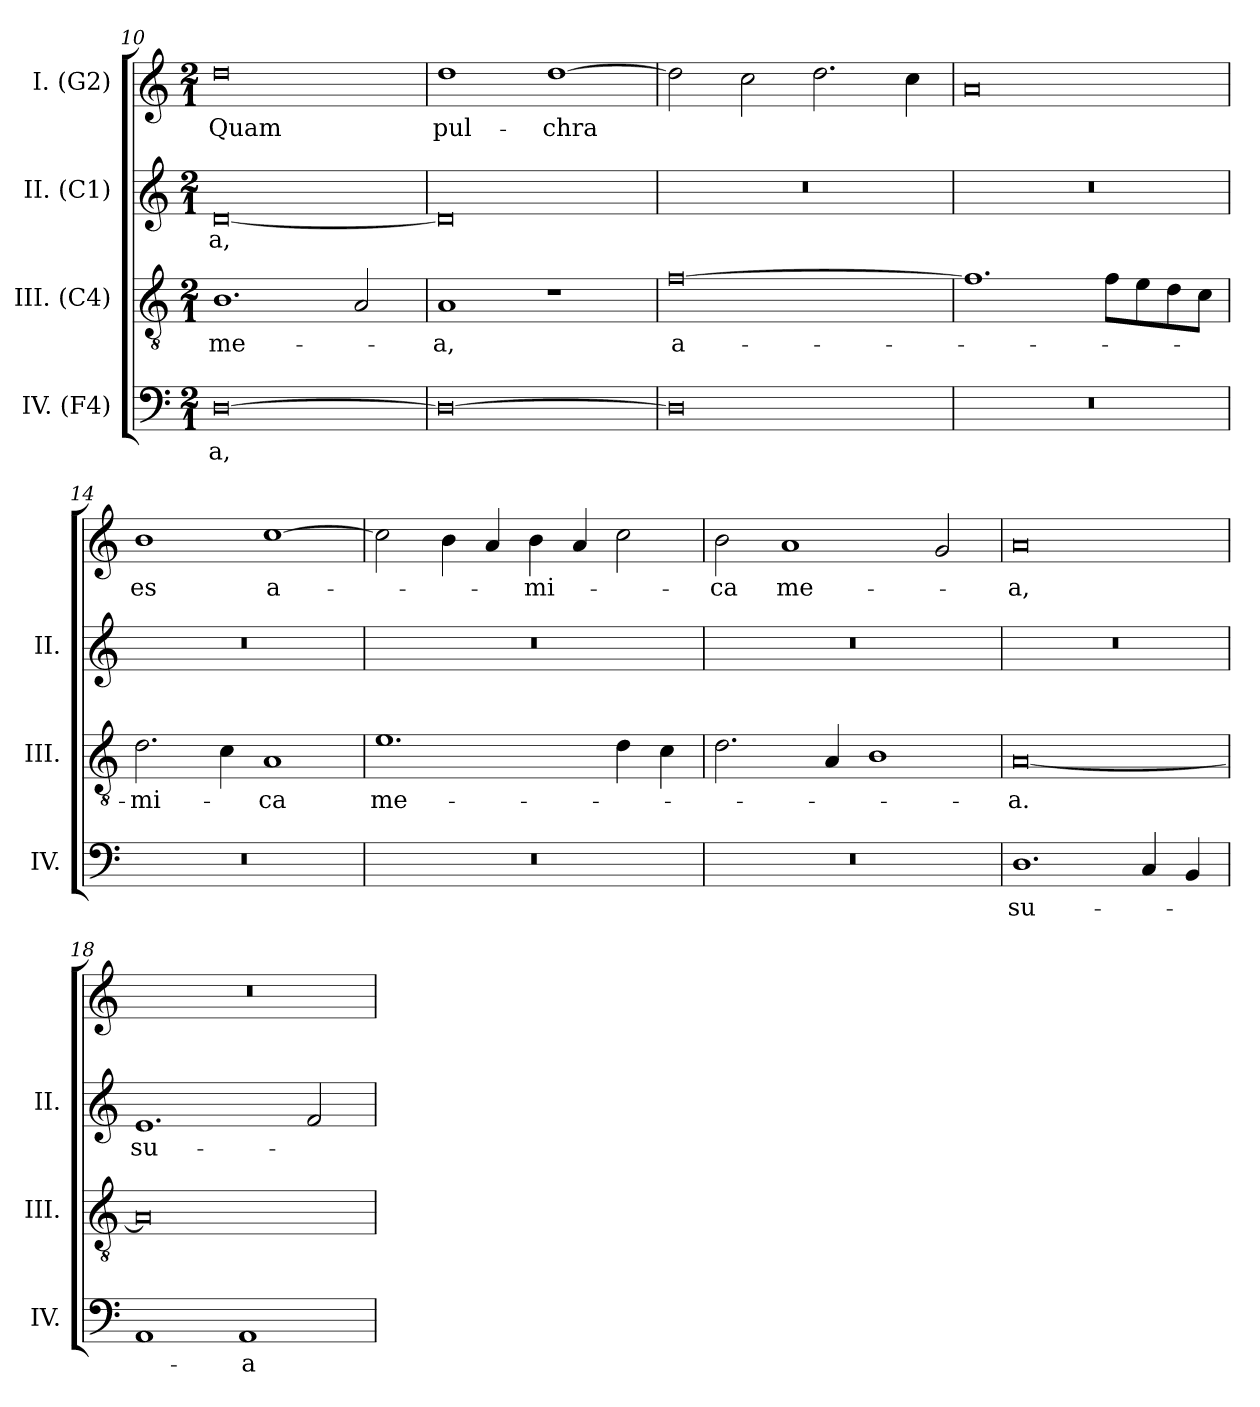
**kern	**text	**kern	**text	**kern	**text	**kern	**text
*part4	*part4	*part3	*part3	*part2	*part2	*part1	*part1
*staff4	*staff4	*staff3	*staff3	*staff2	*staff2	*staff1	*staff1
*I"IV. (F4)	*	*I"III. (C4)	*	*I"II. (C1)	*	*I"I. (G2)	*
*I'IV.	*	*I'III.	*	*I'II.	*	*	*
*clefF4	*	*clefGv2	*	*clefG2	*	*clefG2	*
*	*	*ITrd7c12	*	*ITrd7c12	*	*	*
*k[]	*	*k[]	*	*k[]	*	*k[]	*
*C:	*	*C:	*	*C:	*	*C:	*
*M2/1	*	*M2/1	*	*M2/1	*	*M2/1	*
=10	=10	=10	=10	=10	=10	=10	=10
!	!LO:LY:b:color=#000000	!	!	!	!	!	!
!	!	!	!LO:LY:b:color=#000000	!	!	!	!
!	!	!	!	!	!LO:LY:b:color=#000000	!	!
!	!	!	!	!	!	!	!LO:LY:b:color=#000000
[0Di	-a,	1.BBi	me-	[0Di	-a,	0ddi	Quam
.	.	2AAi/	.	.	.	.	.
=11	=11	=11	=11	=11	=11	=11	=11
!	!	!	!LO:LY:b:color=#000000	!	!	!	!
!	!	!	!	!	!	!	!LO:LY:b:color=#000000
0Di_	.	1AAi	-a,	0Di]	.	1ddi	pul-
!	!	!	!	!	!	!	!LO:LY:b:color=#000000
.	.	1r	.	.	.	[1ddi	-chra
=12	=12	=12	=12	=12	=12	=12	=12
!	!	!	!LO:LY:b:color=#000000	!LO:N:vis=1	!	!	!
0Di]	.	[0Fi	a-	0r	.	2ddi\]	.
.	.	.	.	.	.	2cci\	.
.	.	.	.	.	.	2.ddi\	.
.	.	.	.	.	.	4cci\	.
!!LO:LB:g=z
=13	=13	=13	=13	=13	=13	=13	=13
!LO:N:vis=1	!	!	!	!LO:N:vis=1	!	!	!
0r	.	1.Fi]	.	0r	.	0ai	.
.	.	8Fi\L	.	.	.	.	.
.	.	8Ei\	.	.	.	.	.
.	.	8Di\	.	.	.	.	.
.	.	8Ci\J	.	.	.	.	.
=14	=14	=14	=14	=14	=14	=14	=14
!LO:N:vis=1	!	!	!	!	!	!	!
!	!	!	!LO:LY:b:color=#000000	!LO:N:vis=1	!	!	!
!	!	!	!	!	!	!	!LO:LY:b:color=#000000
0r	.	2.Di\	-mi-	0r	.	1bi	es
.	.	4Ci\	.	.	.	.	.
!	!	!	!LO:LY:b:color=#000000	!	!	!	!
!	!	!	!	!	!	!	!LO:LY:b:color=#000000
.	.	1AAi	-ca	.	.	[1cci	a-
=15	=15	=15	=15	=15	=15	=15	=15
!LO:N:vis=1	!	!	!	!	!	!	!
!	!	!	!LO:LY:b:color=#000000	!LO:N:vis=1	!	!	!
0r	.	1.Ei	me-	0r	.	2cci\]	.
.	.	.	.	.	.	4bi\	.
.	.	.	.	.	.	4ai/	.
!	!	!	!	!	!	!	!LO:LY:b:color=#000000
.	.	.	.	.	.	4bi\	-mi-
.	.	.	.	.	.	4ai/	.
.	.	4Di\	.	.	.	2cci\	.
.	.	4Ci\	.	.	.	.	.
=16	=16	=16	=16	=16	=16	=16	=16
!LO:N:vis=1	!	!	!	!LO:N:vis=1	!	!	!
!	!	!	!	!	!	!	!LO:LY:b:color=#000000
0r	.	2.Di\	.	0r	.	2bi\	-ca
!	!	!	!	!	!	!	!LO:LY:b:color=#000000
.	.	.	.	.	.	1ai	me-
.	.	4AAi/	.	.	.	.	.
.	.	1BBi	.	.	.	.	.
.	.	.	.	.	.	2gi/	.
=17	=17	=17	=17	=17	=17	=17	=17
!	!LO:LY:b:color=#000000	!	!	!	!	!	!
!	!	!	!LO:LY:b:color=#000000	!LO:N:vis=1	!	!	!
!	!	!	!	!	!	!	!LO:LY:b:color=#000000
1.Di	su-	[0AAi	-a.	0r	.	0ai	-a,
4Ci/	.	.	.	.	.	.	.
4BBi/	.	.	.	.	.	.	.
=18	=18	=18	=18	=18	=18	=18	=18
!	!	!	!	!	!LO:LY:b:color=#000000	!LO:N:vis=1	!
1AAi	.	0AAi]	.	1.Ei	su-	0r	.
!	!LO:LY:b:color=#000000	!	!	!	!	!	!
1AAi	-a-	.	.	.	.	.	.
.	.	.	.	2Fi/	.	.	.
=	=	=	=	=	=	=	=
*-	*-	*-	*-	*-	*-	*-	*-
